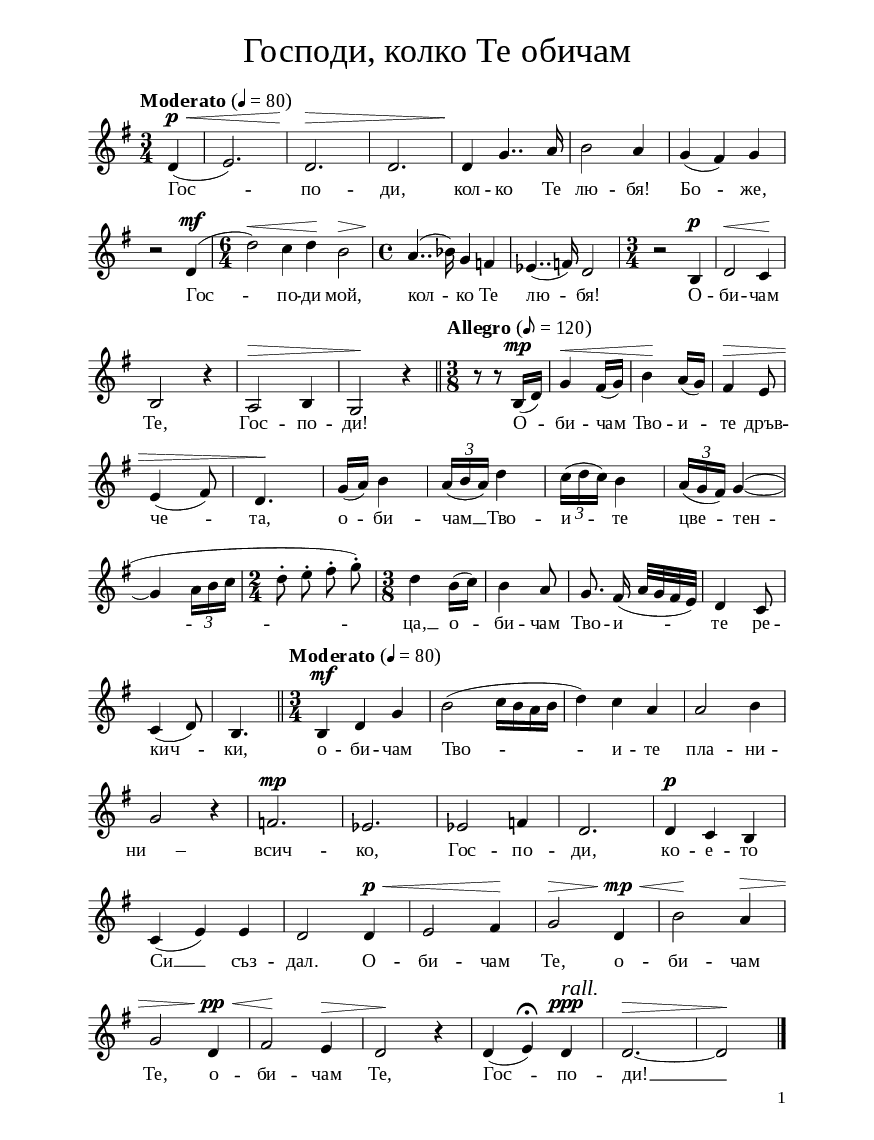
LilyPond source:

\version "2.24.3"

% include paper part and global functions
\include "include/globals.ily"

\bookpart {
  \label #'ref210
  \tocItem \markup "Господи, колко Те обичам"
  \paper {
    print-all-headers = ##t
    print-page-number = ##t
    print-first-page-number = ##t

    % put page numbers on the bottom
    oddHeaderMarkup = \markup ""
    evenHeaderMarkup = \markup ""
    oddFooterMarkup = \markup
    \fill-line {
      ""
      \if \should-print-page-number \fromproperty #'page:page-number-string
    }
    evenFooterMarkup = \markup
    \fill-line {
      \if \should-print-page-number \fromproperty #'page:page-number-string
      ""
    }

    left-margin = 1.5\cm
    right-margin = 1.5\cm
    top-margin = 1.6\cm
    bottom-margin = 1.2\cm
    ragged-bottom = ##t % do not spread the staves to fill the whole vertical space

    % change distance between staves
    system-system-spacing =
    #'((basic-distance . 15)
       (minimum-distance . 6)
       (padding . 2)
       (stretchability . 12))
  }
  \score {
    \include "include/score-layout.ily"

    \new Voice \absolute {
      \clef treble
      \key g \major
      \time 3/4
      \tempoFunc "Moderato" 4 "80"
      \autoBeamOff
      \partial 4
      d'4^\p^\< ( | % 2
      e'2. ) | % 3
      d'2. ^\! ^\> | % 4
      d'2. | % 5
      d'4 ^\! g'4.. a'16 | % 6
      b'2 a'4 | % 7
      g'4 ( fis'4 ) g'4 | \break  % 8
      r2 d'4 ( ^\mf | % 9
      \time 6/4  | % 9
      d''2 ) ^\<  c''4  d''4 ^\!  b'2
      ^\> |
      \time 4/4  |
      a'4.. ( ^\!  bes'16 ) g'4 f'4 | % 11
      es'4.. ( f'16 ) d'2 | % 12
      \time 3/4  | % 12
      r2 b4 ^\p | % 13
      d'2 ^\< c'4 ^\! \break | % 14
      b2 r4 | % 15
      \once \override Hairpin.to-barline = ##f
      a2 ^\> b4 | % 16
      g2 ^\! r4 \bar "||"
      \time 3/8 \tempoFunc "Allegro" 8 "120" | % 17
      r8 r8 b16 ( [ ^\mp d'16 ) ] | % 18
      \once \override Hairpin.to-barline = ##f
      g'4 ^\< fis'16 ( [ g'16 ) ] | % 19
      b'4 ^\! a'16 ( [ g'16 ) ] |
      \once \override Hairpin.to-barline = ##f
      fis'4 ^\> e'8 \break | % 21
      e'4 ( fis'8 ) | % 22
      d'4. ^\! | % 23
      g'16 ( [ a'16 ) ]
      b'4 | % 24
      \once \omit TupletBracket
      \times 2/3  {
        a'16 ( [ b'16 a'16 ) ]
      }
      d''4 | \once \omit TupletBracket
      \times 2/3  {
        c''16 ( [  d''16  c''16 ) ]
      }
      b'4  | \once \omit TupletBracket
      \times 2/3  {
        a'16 ( [ g'16 fis'16 ) ]
      } g'4 ( ~
      | \break
      g'4 \times 2/3  { a'16 [b'16 c''16] }| % 28
      \time 2/4 d''8 -.   e''8 -.  fis''8 -.
      g''8 -.) | \time 3/8 d''4
      b'16 ( [  c''16 ) ] |
      b'4  a'8 | % 31
      g'8.  fis'16 ( a'32 [ g'32
      fis'32 e'32 ) ] | % 32
      d'4 c'8 \break | % 33
      c'4 ( d'8 ) | % 34
      b4. \bar "||"
      \time 3/4  | % 35
      \tempoFunc "Moderato" 4 "80"
      b4 ^\mf
      d'4 g'4 | % 36
      b'2 (  c''16 [  b'16  a'16
      b'16 ] | % 37
      d''4 )  c''4 a'4 | % 38
      a'2  b'4 \break | % 39

      g'2 r4 |
      f'2. ^\mp | % 41
      es'2. | % 42
      es'2 f'4 | % 43
      d'2. | % 44
      d'4 ^\p c'4 b4 \break | % 45
      c'4 ( e'4 ) e'4 | % 46
      d'2 d'4 ^\p ^\< | % 47
      e'2 fis'4 ^\! | % 48
      \override Hairpin.to-barline = ##f
      g'2 ^\> d'4 ^\mp ^\!

      ^\<  | % 49
      b'2 ^\! a'4 ^\> \break |
      g'2 d'4 ^\! ^\pp  ^\< | % 51
      fis'2  ^\! e'4 ^\> | % 52
      d'2 ^\! r4 | % 53
      d'4 ( e'4 ) ^\fermata d'4
      ^\markup{
        \huge \italic
        {rall.}
      }
      ^\ppp | % 54
      d'2. ~ ^\> | % 55
      d'2 ^\! \bar "|."
    }

    \addlyrics {
      Гос -- по --
      ди, кол -- ко Те лю -- бя! Бо -- же, Гос -- по
      -- ди мой, кол -- ко Те лю -- бя! О -- би -- чам
      Те, Гос -- по -- ди! О -- би -- чам Тво -- и --
      те дръв -- че -- та, о -- би -- чам __ Тво -- и --
      те цве -- тен -- ца, __ о -- би
      -- чам Тво -- и -- те ре -- кич -- ки, о -- би --
      чам Тво -- и -- те  пла -- ни -- "ни      –" всич -- ко,
      Гос -- по -- ди, ко -- е -- то Си __ съз -- дал. О
      -- би -- чам Те, о -- би -- чам Те, о -- би --
      чам Те, Гос -- по -- ди! __}

      \header {
        title = \titleFunc #'ref_desc_15 "Господи, колко Те обичам" "Gospodi, kolko Te običam"
      }

      \midi{}

    } % score

  } % bookpart

  % Più mosso
  %
